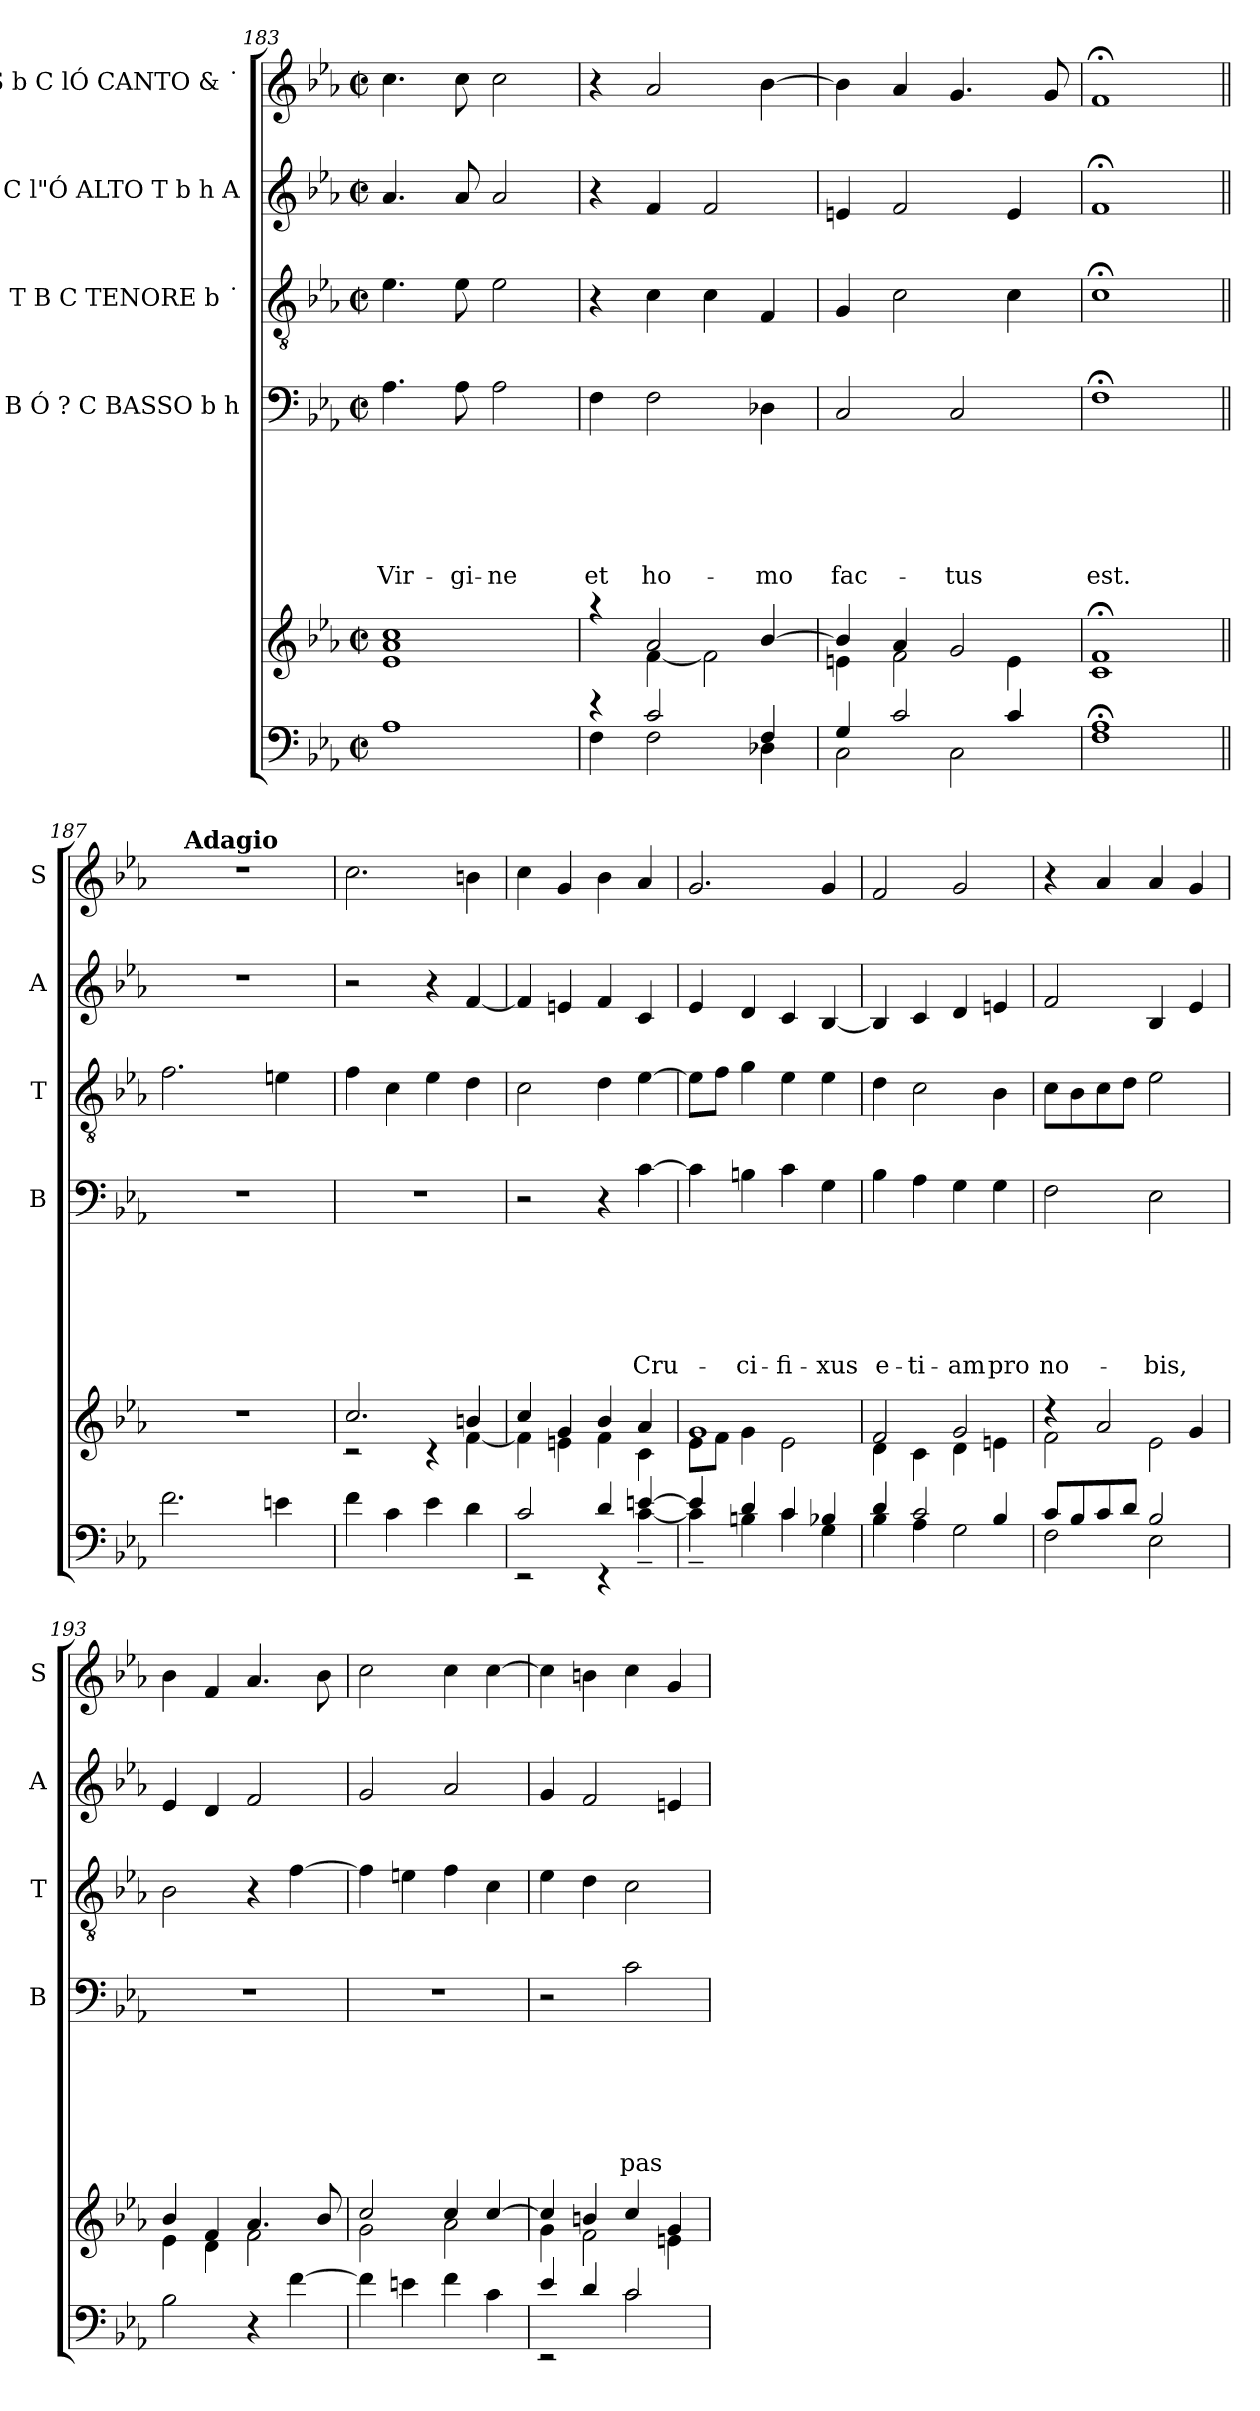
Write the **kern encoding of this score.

**kern	**kern	**kern	**text	**text	**text	**text	**text	**text	**kern	**kern	**kern
*part6	*part5	*part4	*part4	*part4	*part4	*part4	*part4	*part4	*part3	*part2	*part1
*staff6	*staff5	*staff4	*staff4	*staff4	*staff4	*staff4	*staff4	*staff4	*staff3	*staff2	*staff1
*	*	*I"B Ó ? C BASSO b h	*	*	*	*	*	*	*I"T B C TENORE b ˙	*I"C l"Ó ALTO T b h A	*I"S b C lÓ CANTO & ˙
*	*	*I'B	*	*	*	*	*	*	*I'T	*I'A	*I'S
!!LO:PB:g=z
*clefF4	*clefG2	*clefF4	*	*	*	*	*	*	*clefGv2	*clefG2	*clefG2
*k[b-e-a-]	*k[b-e-a-]	*k[b-e-a-]	*	*	*	*	*	*	*k[b-e-a-]	*k[b-e-a-]	*k[b-e-a-]
*E-:	*E-:	*E-:	*	*	*	*	*	*	*E-:	*E-:	*E-:
*M2/2	*M2/2	*M2/2	*	*	*	*	*	*	*M2/2	*M2/2	*M2/2
*met(c|)	*met(c|)	*met(c|)	*	*	*	*	*	*	*met(c|)	*met(c|)	*met(c|)
=183	=183	=183	=183	=183	=183	=183	=183	=183	=183	=183	=183
!	!	!	!	!	!	!	!	!LO:LY:b	!	!	!
1A-	1e- 1a- 1cc	4.A-\	.	.	.	.	.	Vir-	4.e-\	4.a-/	4.cc\
!	!	!	!	!	!	!	!	!LO:LY:b	!	!	!
.	.	8A-\	.	.	.	.	.	-gi-	8e-\	8a-/	8cc\
!	!	!	!	!	!	!	!	!LO:LY:b	!	!	!
.	.	2A-\	.	.	.	.	.	-ne	2e-\	2a-/	2cc\
=184	=184	=184	=184	=184	=184	=184	=184	=184	=184	=184	=184
*^	*^	*	*	*	*	*	*	*	*	*	*
!	!	!	!	!	!	!	!	!	!	!LO:LY:b	!	!	!
4rd	4F\	4raa	4ryy	4F\	.	.	.	.	.	et	4r	4r	4r
!	!	!	!	!	!	!	!	!	!	!LO:LY:b	!	!	!
2c/	2F\	2a-/	[<4f\	2F\	.	.	.	.	.	ho-	4c\	4f/	2a-/
.	.	.	2f\]	.	.	.	.	.	.	.	4c\	2f/	.
!	!	!	!	!	!	!	!	!	!	!LO:LY:b	!	!	!
4F/	4D-X\	[>4b-/	.	4D-X\	.	.	.	.	.	-mo	4F/	.	[>4b-\
=185	=185	=185	=185	=185	=185	=185	=185	=185	=185	=185	=185	=185	=185
!	!	!	!	!	!	!	!	!	!	!LO:LY:b	!	!	!
4G/	2C\	4b-/]	4en\	2C/	.	.	.	.	.	fac-	4G/	4en/	4b-\]
2c/	.	4a-/	2f\	.	.	.	.	.	.	.	2c\	2f/	4a-/
!	!	!	!	!	!	!	!	!	!	!LO:LY:b	!	!	!
.	2C\	2g/	.	2C/	.	.	.	.	.	-tus	.	.	4.g/
4c/	.	.	4e\	.	.	.	.	.	.	.	4c\	4e/	.
.	.	.	.	.	.	.	.	.	.	.	.	.	8g/
*v	*v	*	*	*	*	*	*	*	*	*	*	*	*
*	*v	*v	*	*	*	*	*	*	*	*	*	*
=186	=186	=186	=186	=186	=186	=186	=186	=186	=186	=186	=186
!	!	!	!	!	!	!	!	!LO:LY:b	!	!	!
1F;< 1A-;<	1c; 1f;	1F;<	.	.	.	.	.	est.	1c;<	1f;	1f;
=187||	=187||	=187||	=187||	=187||	=187||	=187||	=187||	=187||	=187||	=187||	=187||
*	*	*	*	*	*	*	*	*	*	*	*^
2.f\	1r	1r	.	.	.	.	.	.	2.f\	1r	1r	16.ryy
!	!	!	!	!	!	!	!	!	!	!	!	!LO:TX:a:B:t=Adagio
.	.	.	.	.	.	.	.	.	.	.	.	2ryy
.	.	.	.	.	.	.	.	.	.	.	.	4ryy
4en\	.	.	.	.	.	.	.	.	4en\	.	.	.
.	.	.	.	.	.	.	.	.	.	.	.	8ryy
.	.	.	.	.	.	.	.	.	.	.	.	32ryy
*	*	*	*	*	*	*	*	*	*	*	*v	*v
!!LO:LB:g=z
=188	=188	=188	=188	=188	=188	=188	=188	=188	=188	=188	=188
*	*^	*	*	*	*	*	*	*	*	*	*
4f\	2.cc/	2rc	1r	.	.	.	.	.	.	4f\	2r	2.cc\
4c\	.	.	.	.	.	.	.	.	.	4c\	.	.
4e-\	.	4rc	.	.	.	.	.	.	.	4e-\	4r	.
4d\	4bn/	[<4f\	.	.	.	.	.	.	.	4d\	[<4f/	4bn\
=189	=189	=189	=189	=189	=189	=189	=189	=189	=189	=189	=189	=189
*^	*	*	*	*	*	*	*	*	*	*	*	*
2c/	2rEE	4cc/	4f\]	2r	.	.	.	.	.	.	2c\	4f/]	4cc\
.	.	4g/	4en\	.	.	.	.	.	.	.	.	4en/	4g/
4d/	4rEE	4b-/	4f\	4r	.	.	.	.	.	.	4d\	4f/	4b-\
!	!	!	!	!	!	!	!	!	!	!LO:LY:b	!	!	!
[>4e/	[<4c~<\	4a-/	4c\	[>4c\	.	.	.	.	.	Cru-	[>4e-\	4c/	4a-/
=190	=190	=190	=190	=190	=190	=190	=190	=190	=190	=190	=190	=190	=190
4e/]	4c~<\]	1g	8e-\L	4c\]	.	.	.	.	.	.	8e-\L]	4e-/	2.g/
.	.	.	8f\J	.	.	.	.	.	.	.	8f\J	.	.
!	!	!	!	!	!	!	!	!	!	!LO:LY:b	!	!	!
4d/	4Bn\	.	4g\	4Bn\	.	.	.	.	.	-ci-	4g\	4d/	.
!	!	!	!	!	!	!	!	!	!	!LO:LY:b	!	!	!
4c/	4c\	.	2e-\	4c\	.	.	.	.	.	-fi-	4e-\	4c/	.
!	!	!	!	!	!	!	!	!	!	!LO:LY:b	!	!	!
4B-X/	4G\	.	.	4G\	.	.	.	.	.	-xus	4e-\	[<4B-/	4g/
=191	=191	=191	=191	=191	=191	=191	=191	=191	=191	=191	=191	=191	=191
!	!	!	!	!	!	!	!	!	!	!LO:LY:b	!	!	!
4d/	4B-\	2f/	4d\	4B-\	.	.	.	.	.	e-	4d\	4B-/]	2f/
!	!	!	!	!	!	!	!	!	!	!LO:LY:b	!	!	!
2c/	4A-\	.	4c\	4A-\	.	.	.	.	.	-ti-	2c\	4c/	.
!	!	!	!	!	!	!	!	!	!	!LO:LY:b	!	!	!
.	2G\	2g/	4d\	4G\	.	.	.	.	.	-am	.	4d/	2g/
!	!	!	!	!	!	!	!	!	!	!LO:LY:b	!	!	!
4B-/	.	.	4en\	4G\	.	.	.	.	.	pro	4B-\	4en/	.
=192	=192	=192	=192	=192	=192	=192	=192	=192	=192	=192	=192	=192	=192
!	!	!	!	!	!	!	!	!	!	!LO:LY:b	!	!	!
8c/L	2F\	4rdd	2f\	2F\	.	.	.	.	.	no-	8c\L	2f/	4r
8B-/	.	.	.	.	.	.	.	.	.	.	8B-\	.	.
8c/	.	2a-/	.	.	.	.	.	.	.	.	8c\	.	4a-/
8d/J	.	.	.	.	.	.	.	.	.	.	8d\J	.	.
!	!	!	!	!	!	!	!	!	!	!LO:LY:b	!	!	!
2B-/	2E-\	.	2e-\	2E-\	.	.	.	.	.	-bis,	2e-\	4B-/	4a-/
.	.	4g/	.	.	.	.	.	.	.	.	.	4e-/	4g/
*v	*v	*	*	*	*	*	*	*	*	*	*	*	*
!!LO:PB:g=z
=193	=193	=193	=193	=193	=193	=193	=193	=193	=193	=193	=193	=193
2B-\	4b-/	4e-\	1r	.	.	.	.	.	.	2B-\	4e-/	4b-\
.	4f/	4d\	.	.	.	.	.	.	.	.	4d/	4f/
4r	4.a-/	2f\	.	.	.	.	.	.	.	4r	2f/	4.a-/
[>4f\	.	.	.	.	.	.	.	.	.	[>4f\	.	.
.	8b-/	.	.	.	.	.	.	.	.	.	.	8b-\
=194	=194	=194	=194	=194	=194	=194	=194	=194	=194	=194	=194	=194
4f\]	2cc/	2g\	1r	.	.	.	.	.	.	4f\]	2g/	2cc\
4en\	.	.	.	.	.	.	.	.	.	4en\	.	.
4f\	4cc/	2a-\	.	.	.	.	.	.	.	4f\	2a-/	4cc\
4c\	[>4cc/	.	.	.	.	.	.	.	.	4c\	.	[>4cc\
=195	=195	=195	=195	=195	=195	=195	=195	=195	=195	=195	=195	=195
*^	*	*	*	*	*	*	*	*	*	*	*	*
4e-/	2rEE	4cc/]	4g\	2r	.	.	.	.	.	.	4e-\	4g/	4cc\]
4d/	.	4bn/	2f\	.	.	.	.	.	.	.	4d\	2f/	4bn\
!	!	!	!	!	!	!	!	!	!	!LO:LY:b	!	!	!
2c/	2c\	4cc/	.	2c\	.	.	.	.	.	pas-	2c\	.	4cc\
.	.	4g/	4en\	.	.	.	.	.	.	.	.	4en/	4g/
*v	*v	*	*	*	*	*	*	*	*	*	*	*	*
*	*v	*v	*	*	*	*	*	*	*	*	*	*
=	=	=	=	=	=	=	=	=	=	=	=
*-	*-	*-	*-	*-	*-	*-	*-	*-	*-	*-	*-
